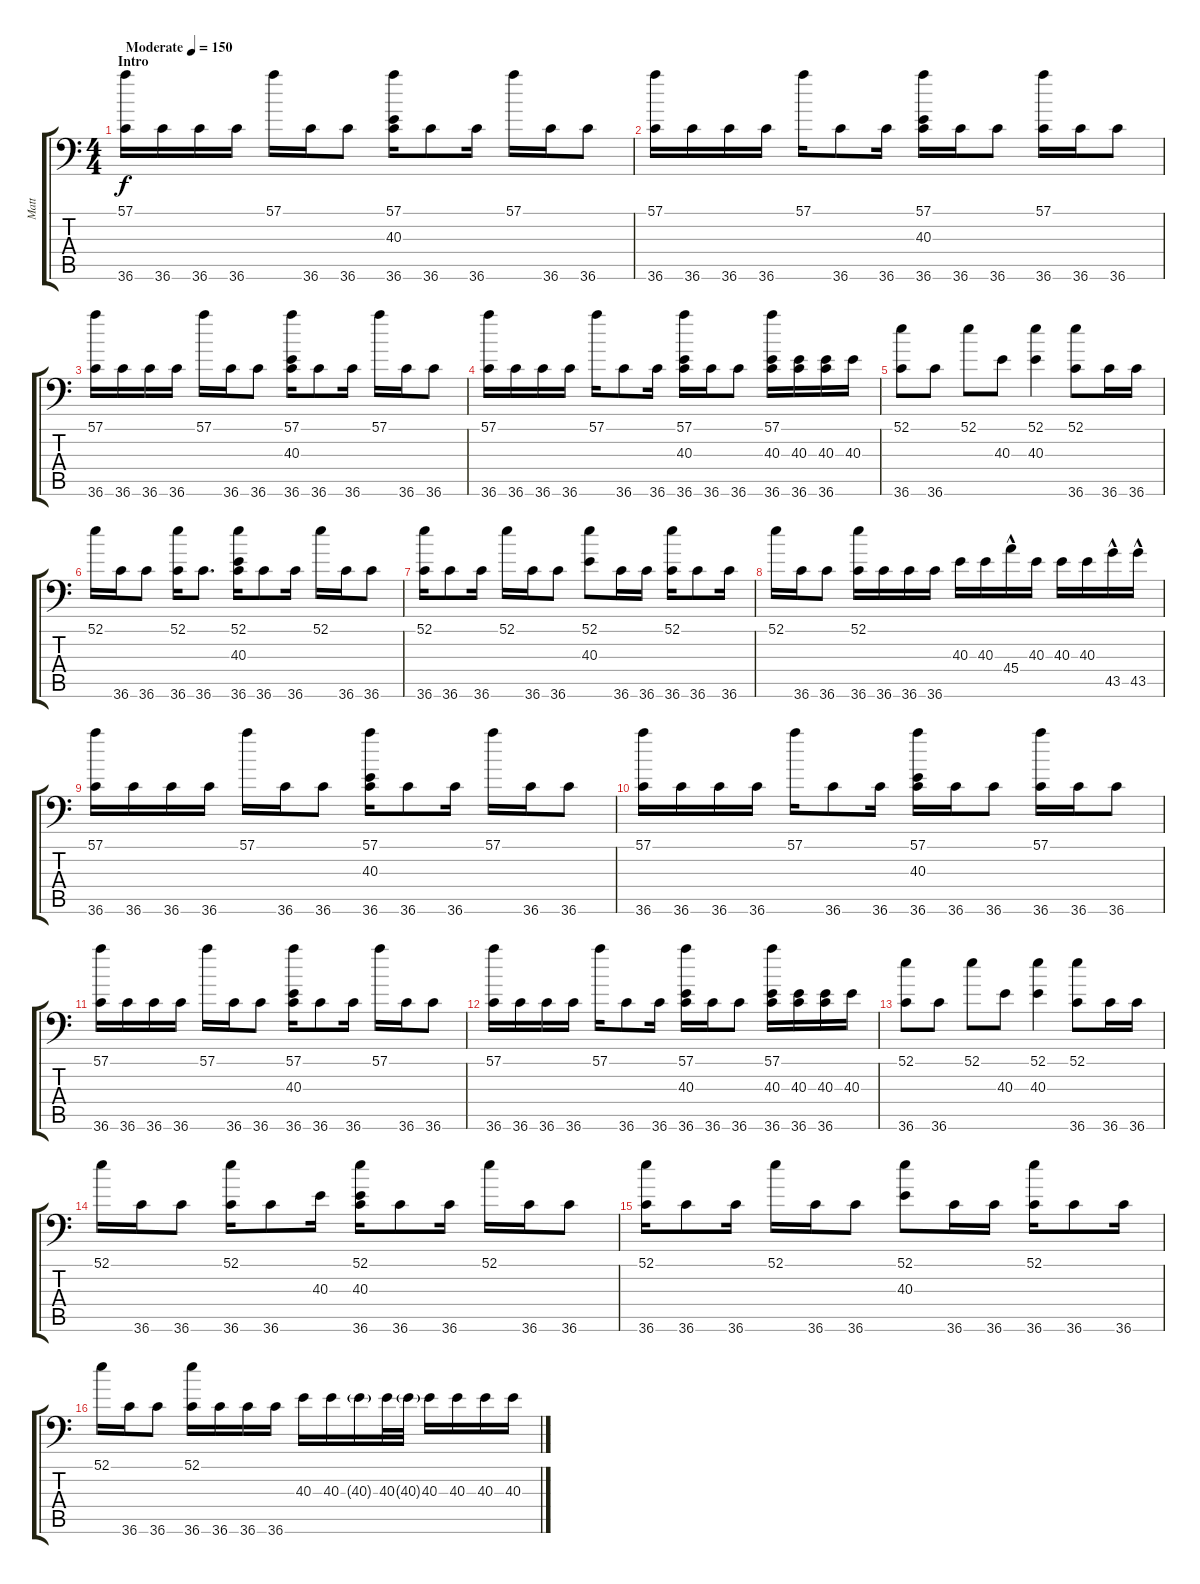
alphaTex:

\track ("Matt" "Matt") {instrument acousticgrandpiano}
\staff {score tabs}
\tuning (C-1 C-1 C-1 C-1 C-1 C-1) {hide}
\ts (4 4)
\section ("" "Intro")
\tempo (150 "Moderate")
\clef f4
\ks c
(57.1 36.6).16{dy f instrument acousticgrandpiano} 36.6.16 36.6.16 36.6.16 57.1.16 36.6.16 36.6.8 (57.1 40.3 36.6).16 36.6.8 36.6.16 57.1.16 36.6.16 36.6.8 |
(57.1 36.6).16 36.6.16 36.6.16 36.6.16 57.1.16 36.6.8 36.6.16 (57.1 40.3 36.6).16 36.6.16 36.6.8 (57.1 36.6).16 36.6.16 36.6.8 |
(57.1 36.6).16 36.6.16 36.6.16 36.6.16 57.1.16 36.6.16 36.6.8 (57.1 40.3 36.6).16 36.6.8 36.6.16 57.1.16 36.6.16 36.6.8 |
(57.1 36.6).16 36.6.16 36.6.16 36.6.16 57.1.16 36.6.8 36.6.16 (57.1 40.3 36.6).16 36.6.16 36.6.8 (57.1 40.3 36.6).16 (40.3 36.6).16 (40.3 36.6).16 40.3.16 |
(52.1 36.6).8 36.6.8 52.1.8 40.3.8 (52.1 40.3).4 (52.1 36.6).8 36.6.16 36.6.16 |
52.1.16 36.6.16 36.6.8 (52.1 36.6).16 36.6.8{d} (52.1 40.3 36.6).16 36.6.8 36.6.16 52.1.16 36.6.16 36.6.8 |
(52.1 36.6).16 36.6.8 36.6.16 52.1.16 36.6.16 36.6.8 (52.1 40.3).8 36.6.16 36.6.16 (52.1 36.6).16 36.6.8 36.6.16 |
52.1.16 36.6.16 36.6.8 (52.1 36.6).16 36.6.16 36.6.16 36.6.16 40.3.16 40.3.16 45.4{hac}.16 40.3.16 40.3.16 40.3.16 43.5{hac}.16 43.5{hac}.16 |
(57.1 36.6).16 36.6.16 36.6.16 36.6.16 57.1.16 36.6.16 36.6.8 (57.1 40.3 36.6).16 36.6.8 36.6.16 57.1.16 36.6.16 36.6.8 |
(57.1 36.6).16 36.6.16 36.6.16 36.6.16 57.1.16 36.6.8 36.6.16 (57.1 40.3 36.6).16 36.6.16 36.6.8 (57.1 36.6).16 36.6.16 36.6.8 |
(57.1 36.6).16 36.6.16 36.6.16 36.6.16 57.1.16 36.6.16 36.6.8 (57.1 40.3 36.6).16 36.6.8 36.6.16 57.1.16 36.6.16 36.6.8 |
(57.1 36.6).16 36.6.16 36.6.16 36.6.16 57.1.16 36.6.8 36.6.16 (57.1 40.3 36.6).16 36.6.16 36.6.8 (57.1 40.3 36.6).16 (40.3 36.6).16 (40.3 36.6).16 40.3.16 |
(52.1 36.6).8 36.6.8 52.1.8 40.3.8 (52.1 40.3).4 (52.1 36.6).8 36.6.16 36.6.16 |
52.1.16 36.6.16 36.6.8 (52.1 36.6).16 36.6.8 40.3.16 (52.1 40.3 36.6).16 36.6.8 36.6.16 52.1.16 36.6.16 36.6.8 |
(52.1 36.6).16 36.6.8 36.6.16 52.1.16 36.6.16 36.6.8 (52.1 40.3).8 36.6.16 36.6.16 (52.1 36.6).16 36.6.8 36.6.16 |
52.1.16 36.6.16 36.6.8 (52.1 36.6).16 36.6.16 36.6.16 36.6.16 40.3.16 40.3.16 40.3{g}.16 40.3.32 40.3{g}.32 40.3.16 40.3.16 40.3.16 40.3.16
